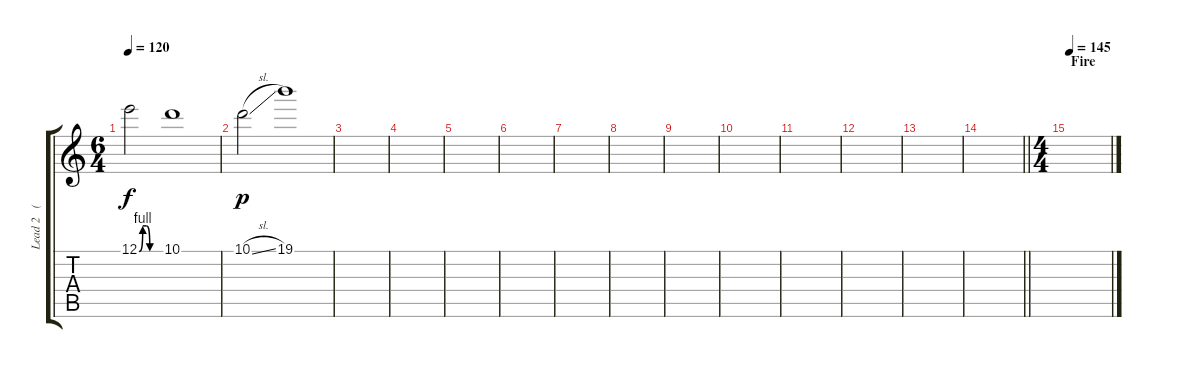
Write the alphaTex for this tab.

\track ("Lead 2   (Red)" "Lead 2   (") {instrument distortionguitar}
\staff {score tabs}
\tuning (E4 B3 G3 D3 A2 E2) {hide}
\ts (6 4)
\tempo 120
\clef g2
\ks c
12.1{be (custom 0 0 10 4 20 4 30 0 60 0)}.2{dy f} 10.1.1 |
10.1{sl}.2{dy p} 19.1.1{volume 0} |
|
|
|
|
|
|
|
|
|
|
|
\barLineRight lightlight
|
\ts (4 4)
\section ("" "Fire")
\tempo 145
